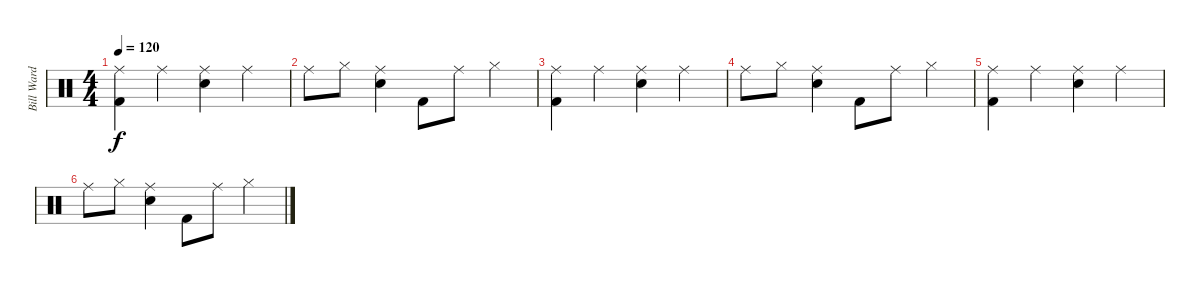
\track ("Bill Ward" "Bill Ward") {instrument percussion}
\staff {score}
\articulation defaults
\ts (4 4)
\tempo 120
\clef neutral
\ks c
("Ride (middle)" "Kick (hit) 2").4{dy f volume 7} "Ride (middle)".4 ("Ride (middle)" "Electric Snare (hit)").4 "Ride (middle)".4 |
"Ride (middle)".8 "Hi-Hat (closed)".8 ("Ride (middle)" "Electric Snare (hit)").4 "Kick (hit) 2".8 "Ride (middle)".8 "Hi-Hat (closed)".4 |
("Ride (middle)" "Kick (hit) 2").4{volume 5} "Ride (middle)".4 ("Ride (middle)" "Electric Snare (hit)").4 "Ride (middle)".4 |
"Ride (middle)".8{volume 3} "Hi-Hat (closed)".8 ("Ride (middle)" "Electric Snare (hit)").4 "Kick (hit) 2".8 "Ride (middle)".8 "Hi-Hat (closed)".4 |
("Ride (middle)" "Kick (hit) 2").4{volume 2} "Ride (middle)".4 ("Ride (middle)" "Electric Snare (hit)").4 "Ride (middle)".4 |
"Ride (middle)".8{volume 1} "Hi-Hat (closed)".8 ("Ride (middle)" "Electric Snare (hit)").4 "Kick (hit) 2".8{volume 0} "Ride (middle)".8 "Hi-Hat (closed)".4
